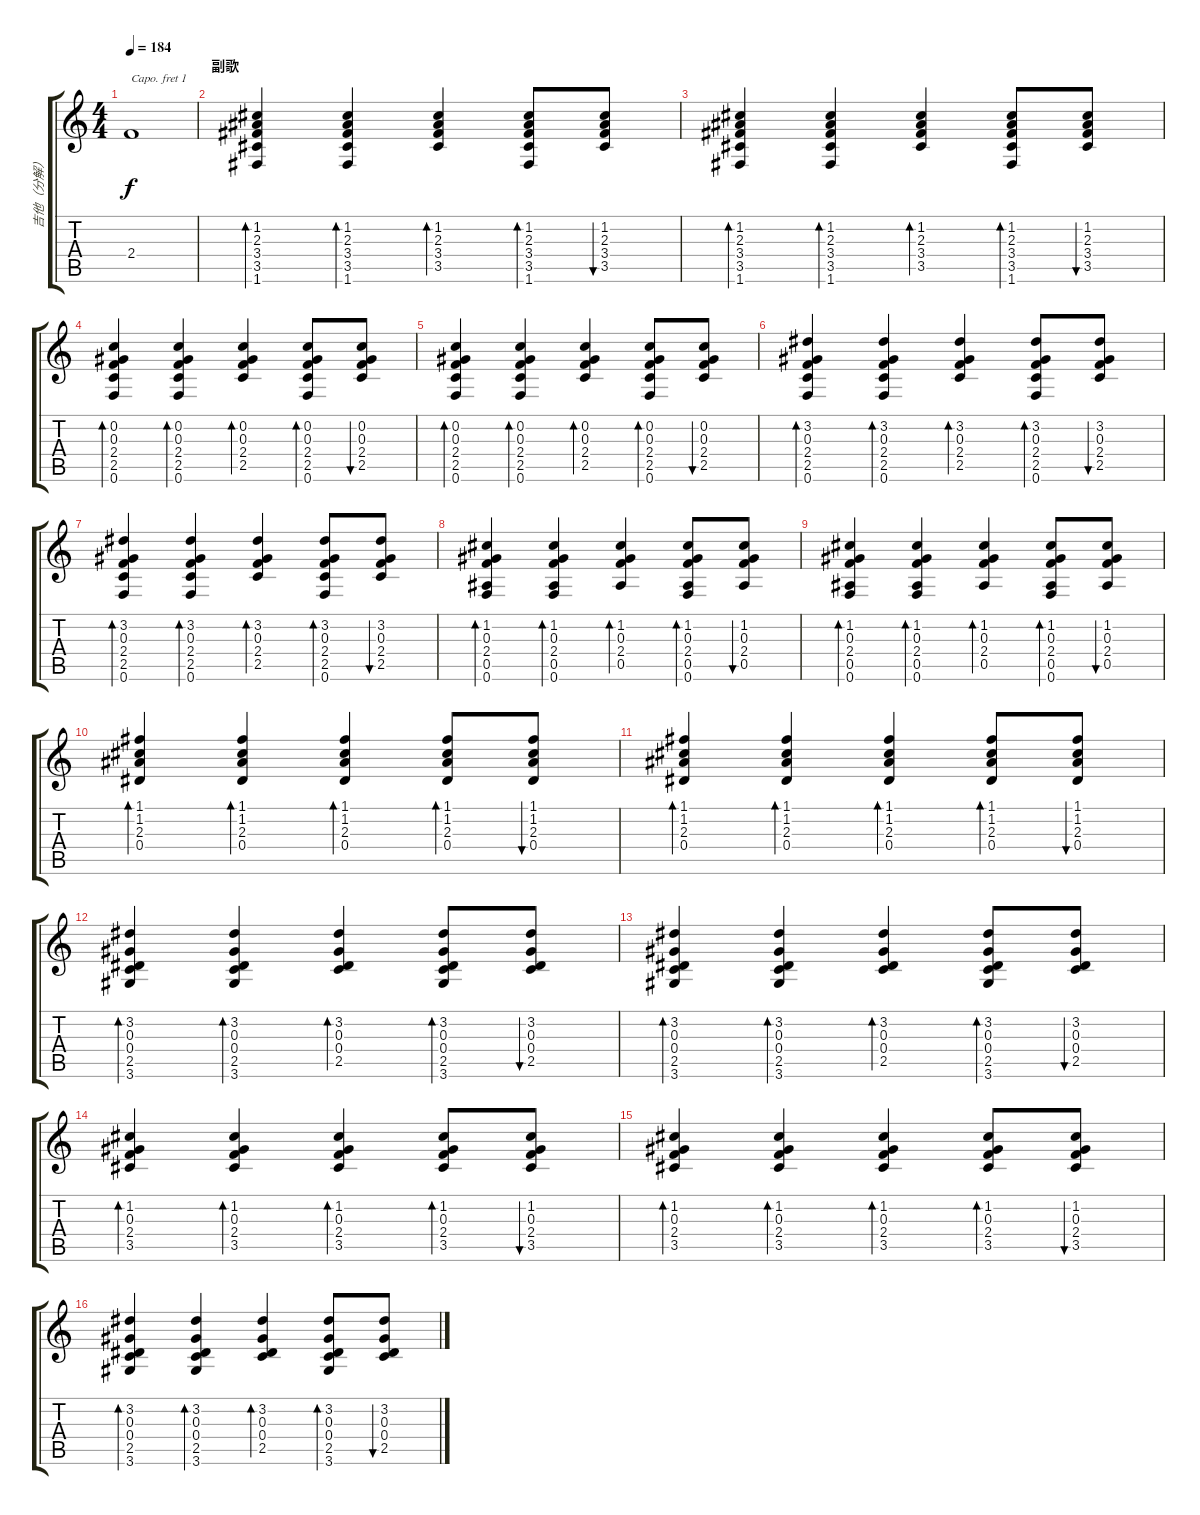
\track ("吉他（分解）" "吉他（分解）") {instrument acousticguitarsteel}
\staff {score tabs}
\capo 1
\tuning (E4 B3 G3 D3 A2 E2) {hide}
\ts (4 4)
\tempo 184
\clef g2
\ks c
2.4{t}.1{dy f} |
\section ("" "副歌")
(1.2 2.3 3.4 3.5 1.6).4{bd 60 volume 5} (1.2 2.3 3.4 3.5 1.6).4{bd 60} (1.2 2.3 3.4 3.5).4{bd 60} (1.2 2.3 3.4 3.5 1.6).8{bd 60} (1.2 2.3 3.4 3.5).8{bu 60} |
(1.2 2.3 3.4 3.5 1.6).4{bd 60} (1.2 2.3 3.4 3.5 1.6).4{bd 60} (1.2 2.3 3.4 3.5).4{bd 60} (1.2 2.3 3.4 3.5 1.6).8{bd 60} (1.2 2.3 3.4 3.5).8{bu 60} |
(0.2 0.3 2.4 2.5 0.6).4{bd 60} (0.2 0.3 2.4 2.5 0.6).4{bd 60} (0.2 0.3 2.4 2.5).4{bd 60} (0.2 0.3 2.4 2.5 0.6).8{bd 60} (0.2 0.3 2.4 2.5).8{bu 60} |
(0.2 0.3 2.4 2.5 0.6).4{bd 60} (0.2 0.3 2.4 2.5 0.6).4{bd 60} (0.2 0.3 2.4 2.5).4{bd 60} (0.2 0.3 2.4 2.5 0.6).8{bd 60} (0.2 0.3 2.4 2.5).8{bu 60} |
(3.2 0.3 2.4 2.5 0.6).4{bd 60} (3.2 0.3 2.4 2.5 0.6).4{bd 60} (3.2 0.3 2.4 2.5).4{bd 60} (3.2 0.3 2.4 2.5 0.6).8{bd 60} (3.2 0.3 2.4 2.5).8{bu 60} |
(3.2 0.3 2.4 2.5 0.6).4{bd 60} (3.2 0.3 2.4 2.5 0.6).4{bd 60} (3.2 0.3 2.4 2.5).4{bd 60} (3.2 0.3 2.4 2.5 0.6).8{bd 60} (3.2 0.3 2.4 2.5).8{bu 60} |
(1.2 0.3 2.4 0.5 0.6).4{bd 60} (1.2 0.3 2.4 0.5 0.6).4{bd 60} (1.2 0.3 2.4 0.5).4{bd 60} (1.2 0.3 2.4 0.5 0.6).8{bd 60} (1.2 0.3 2.4 0.5).8{bu 60} |
(1.2 0.3 2.4 0.5 0.6).4{bd 60} (1.2 0.3 2.4 0.5 0.6).4{bd 60} (1.2 0.3 2.4 0.5).4{bd 60} (1.2 0.3 2.4 0.5 0.6).8{bd 60} (1.2 0.3 2.4 0.5).8{bu 60} |
(1.1 1.2 2.3 0.4).4{bd 60} (1.1 1.2 2.3 0.4).4{bd 60} (1.1 1.2 2.3 0.4).4{bd 60} (1.1 1.2 2.3 0.4).8{bd 60} (1.1 1.2 2.3 0.4).8{bu 60} |
(1.1 1.2 2.3 0.4).4{bd 60} (1.1 1.2 2.3 0.4).4{bd 60} (1.1 1.2 2.3 0.4).4{bd 60} (1.1 1.2 2.3 0.4).8{bd 60} (1.1 1.2 2.3 0.4).8{bu 60} |
(3.2 0.3 0.4 2.5 3.6).4{bd 60} (3.2 0.3 0.4 2.5 3.6).4{bd 60} (3.2 0.3 0.4 2.5).4{bd 60} (3.2 0.3 0.4 2.5 3.6).8{bd 60} (3.2 0.3 0.4 2.5).8{bu 60} |
(3.2 0.3 0.4 2.5 3.6).4{bd 60} (3.2 0.3 0.4 2.5 3.6).4{bd 60} (3.2 0.3 0.4 2.5).4{bd 60} (3.2 0.3 0.4 2.5 3.6).8{bd 60} (3.2 0.3 0.4 2.5).8{bu 60} |
(1.2 0.3 2.4 3.5).4{bd 60} (1.2 0.3 2.4 3.5).4{bd 60} (1.2 0.3 2.4 3.5).4{bd 60} (1.2 0.3 2.4 3.5).8{bd 60} (1.2 0.3 2.4 3.5).8{bu 60} |
(1.2 0.3 2.4 3.5).4{bd 60} (1.2 0.3 2.4 3.5).4{bd 60} (1.2 0.3 2.4 3.5).4{bd 60} (1.2 0.3 2.4 3.5).8{bd 60} (1.2 0.3 2.4 3.5).8{bu 60} |
(3.2 0.3 0.4 2.5 3.6).4{bd 60} (3.2 0.3 0.4 2.5 3.6).4{bd 60} (3.2 0.3 0.4 2.5).4{bd 60} (3.2 0.3 0.4 2.5 3.6).8{bd 60} (3.2 0.3 0.4 2.5).8{bu 60}
